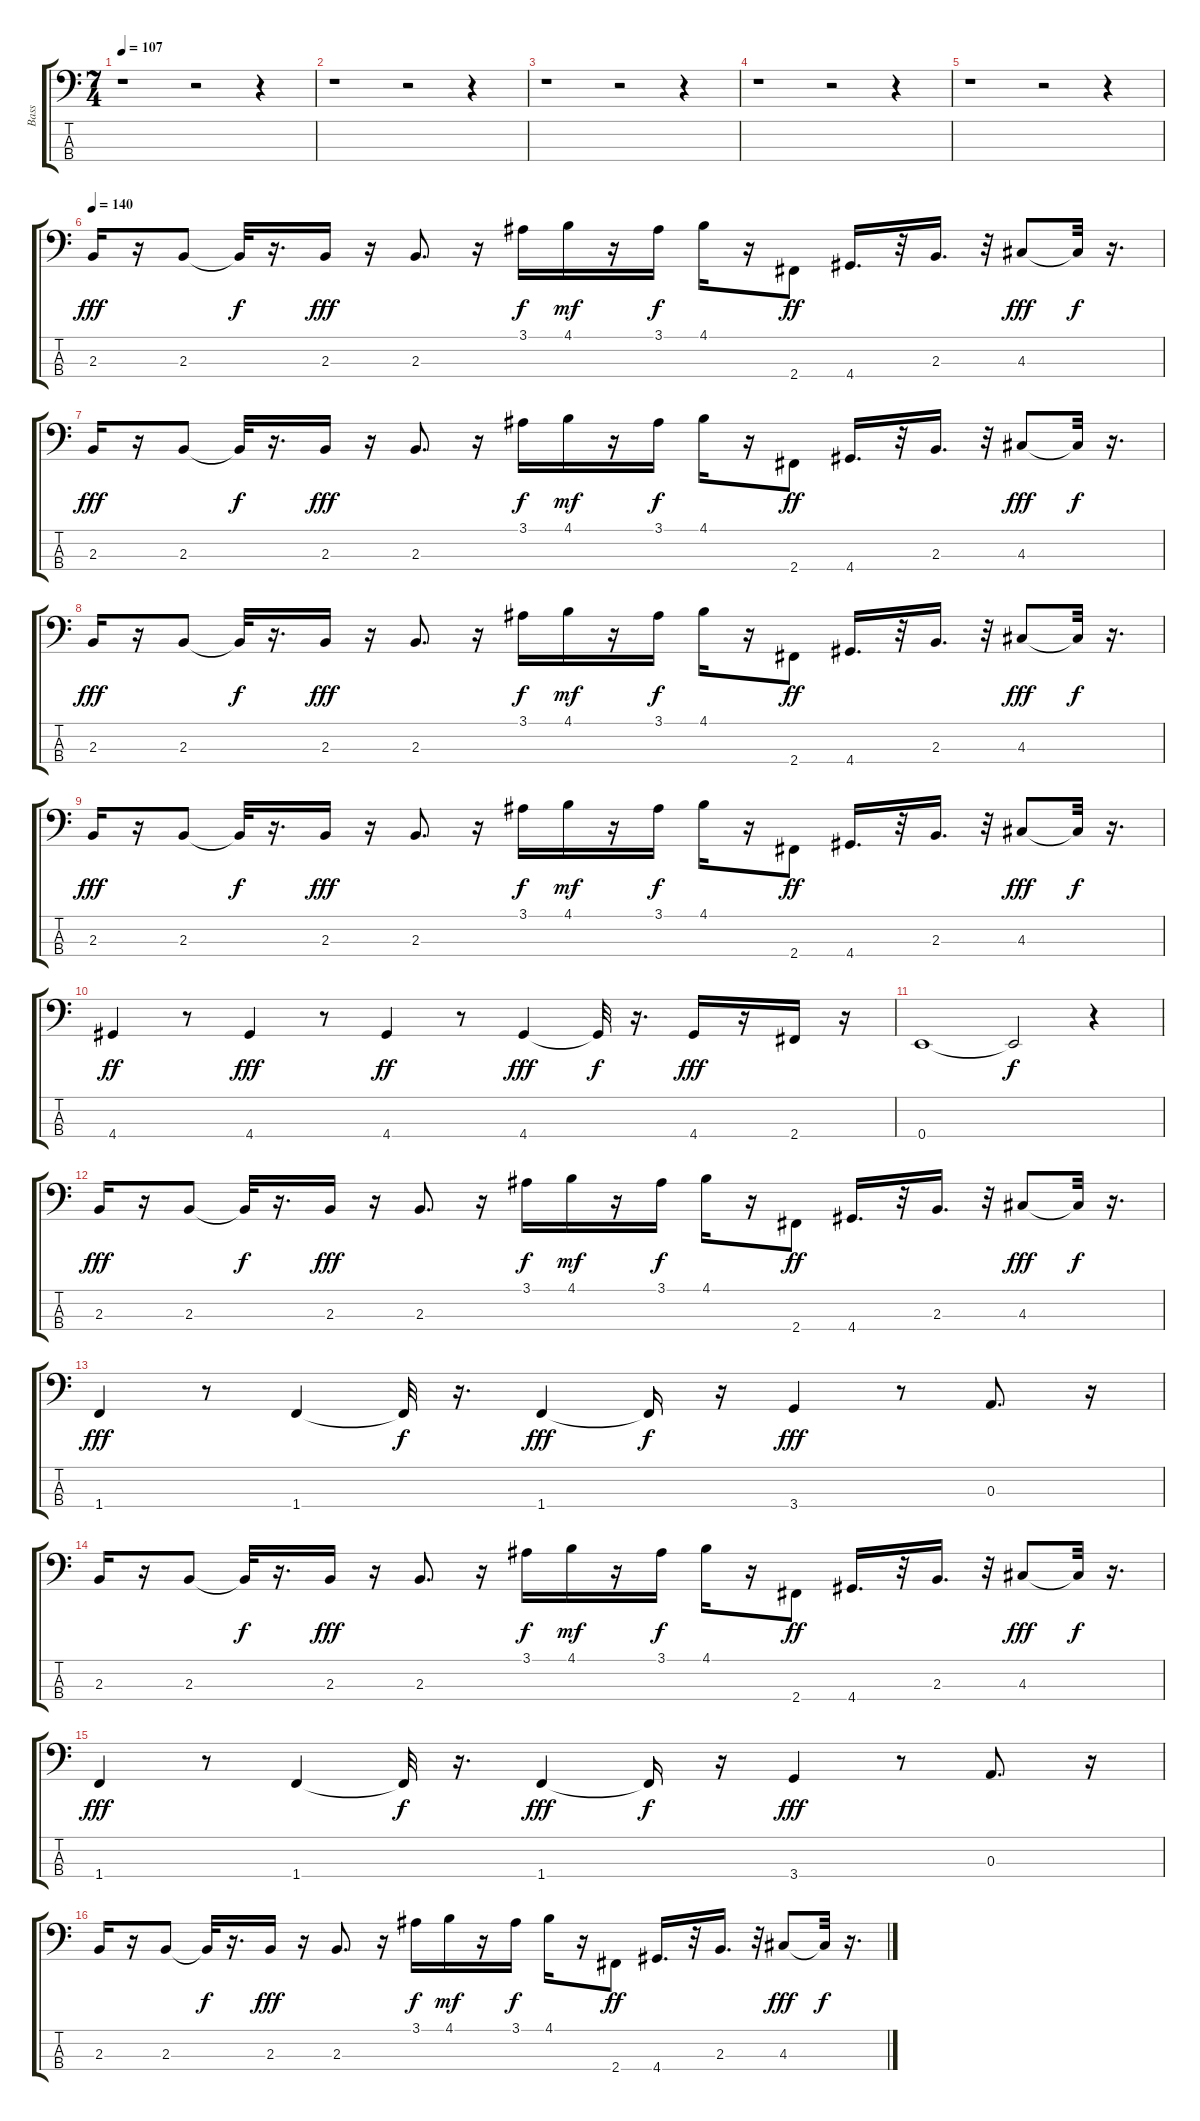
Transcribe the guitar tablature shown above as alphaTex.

\track ("Bass" "Bass") {instrument electricbassfinger}
\staff {score tabs}
\tuning (G2 D2 A1 E1) {hide}
\ts (7 4)
\tempo 107
\clef f4
\ks c
r.1{dy fff} r.2 r.4 |
r.1 r.2 r.4 |
r.1 r.2 r.4 |
r.1 r.2 r.4 |
r.1 r.2 r.4 |
\tempo 140
2.3.16 r.16 2.3.8 2.3{t}.32{dy f} r.16{d} 2.3.16{dy fff} r.16 2.3.8{d} r.16 3.1.16{dy f} 4.1.16{dy mf} r.16 3.1.16{dy f} 4.1.16 r.16 2.4.8{dy ff} 4.4.16{d} r.32 2.3.16{d} r.32 4.3.8{dy fff} 4.3{t}.32{dy f} r.16{d} |
2.3.16{dy fff} r.16 2.3.8 2.3{t}.32{dy f} r.16{d} 2.3.16{dy fff} r.16 2.3.8{d} r.16 3.1.16{dy f} 4.1.16{dy mf} r.16 3.1.16{dy f} 4.1.16 r.16 2.4.8{dy ff} 4.4.16{d} r.32 2.3.16{d} r.32 4.3.8{dy fff} 4.3{t}.32{dy f} r.16{d} |
2.3.16{dy fff} r.16 2.3.8 2.3{t}.32{dy f} r.16{d} 2.3.16{dy fff} r.16 2.3.8{d} r.16 3.1.16{dy f} 4.1.16{dy mf} r.16 3.1.16{dy f} 4.1.16 r.16 2.4.8{dy ff} 4.4.16{d} r.32 2.3.16{d} r.32 4.3.8{dy fff} 4.3{t}.32{dy f} r.16{d} |
2.3.16{dy fff} r.16 2.3.8 2.3{t}.32{dy f} r.16{d} 2.3.16{dy fff} r.16 2.3.8{d} r.16 3.1.16{dy f} 4.1.16{dy mf} r.16 3.1.16{dy f} 4.1.16 r.16 2.4.8{dy ff} 4.4.16{d} r.32 2.3.16{d} r.32 4.3.8{dy fff} 4.3{t}.32{dy f} r.16{d} |
4.4.4{dy ff} r.8 4.4.4{dy fff} r.8 4.4.4{dy ff} r.8 4.4.4{dy fff} 4.4{t}.32{dy f} r.16{d} 4.4.16{dy fff} r.16 2.4.16 r.16 |
0.4.1 0.4{t}.2{dy f} r.4 |
2.3.16{dy fff} r.16 2.3.8 2.3{t}.32{dy f} r.16{d} 2.3.16{dy fff} r.16 2.3.8{d} r.16 3.1.16{dy f} 4.1.16{dy mf} r.16 3.1.16{dy f} 4.1.16 r.16 2.4.8{dy ff} 4.4.16{d} r.32 2.3.16{d} r.32 4.3.8{dy fff} 4.3{t}.32{dy f} r.16{d} |
1.4.4{dy fff} r.8 1.4.4 1.4{t}.32{dy f} r.16{d} 1.4.4{dy fff} 1.4{t}.16{dy f} r.16 3.4.4{dy fff} r.8 0.3.8{d} r.16 |
2.3.16 r.16 2.3.8 2.3{t}.32{dy f} r.16{d} 2.3.16{dy fff} r.16 2.3.8{d} r.16 3.1.16{dy f} 4.1.16{dy mf} r.16 3.1.16{dy f} 4.1.16 r.16 2.4.8{dy ff} 4.4.16{d} r.32 2.3.16{d} r.32 4.3.8{dy fff} 4.3{t}.32{dy f} r.16{d} |
1.4.4{dy fff} r.8 1.4.4 1.4{t}.32{dy f} r.16{d} 1.4.4{dy fff} 1.4{t}.16{dy f} r.16 3.4.4{dy fff} r.8 0.3.8{d} r.16 |
2.3.16 r.16 2.3.8 2.3{t}.32{dy f} r.16{d} 2.3.16{dy fff} r.16 2.3.8{d} r.16 3.1.16{dy f} 4.1.16{dy mf} r.16 3.1.16{dy f} 4.1.16 r.16 2.4.8{dy ff} 4.4.16{d} r.32 2.3.16{d} r.32 4.3.8{dy fff} 4.3{t}.32{dy f} r.16{d}
